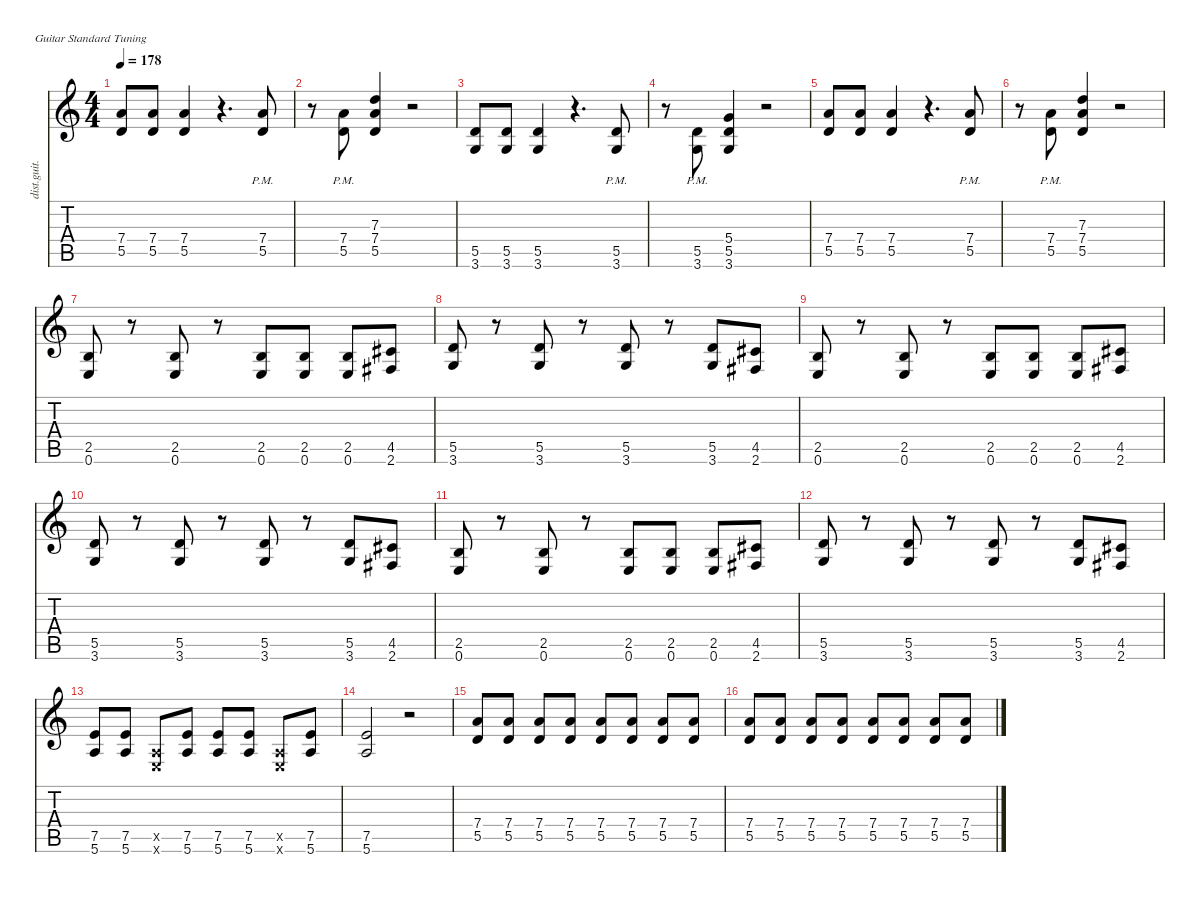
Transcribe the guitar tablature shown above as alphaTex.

\defaultSystemsLayout 4
\hideDynamics
\bracketExtendMode nobrackets
\otherSystemsTrackNameOrientation horizontal
\track ("Guitar" "dist.guit.") {mute instrument distortionguitar}
\staff {score tabs}
\tuning (E4 B3 G3 D3 A2 E2)
\ts (4 4)
\tempo 178
\clef g2
\ks c
(7.4 5.5).8{dy f beam Up} (7.4 5.5).8{beam Up} (7.4 5.5).4{beam Up} r.4{d beam Up} (7.4{pm} 5.5{pm}).8{beam Up} |
r.8{beam Down} (7.4{pm} 5.5{pm}).8{beam Up} (7.3 7.4 5.5).4{beam Up} r.2{beam Up} |
(5.5 3.6).8{beam Up} (5.5 3.6).8{beam Up} (5.5 3.6).4{beam Up} r.4{d beam Up} (5.5{pm} 3.6{pm}).8{beam Up} |
r.8{beam Down} (5.5{pm} 3.6{pm}).8{beam Up} (5.4 5.5 3.6).4{beam Up} r.2{beam Up} |
(7.4 5.5).8{beam Up} (7.4 5.5).8{beam Up} (7.4 5.5).4{beam Up} r.4{d beam Up} (7.4{pm} 5.5{pm}).8{beam Up} |
r.8{beam Down} (7.4{pm} 5.5{pm}).8{beam Up} (7.3 7.4 5.5).4{beam Up} r.2{beam Up} |
(2.5 0.6).8{beam Up} r.8{beam Up} (2.5 0.6).8{beam Up} r.8{beam Up} (2.5 0.6).8{beam Up} (2.5 0.6).8{beam Up} (2.5 0.6).8{beam Up} (4.5{acc #} 2.6{acc #}).8{beam Up} |
(5.5 3.6).8{beam Up} r.8{beam Up} (5.5 3.6).8{beam Up} r.8{beam Up} (5.5 3.6).8{beam Up} r.8{beam Up} (5.5 3.6).8{beam Up} (4.5{acc #} 2.6{acc #}).8{beam Up} |
(2.5 0.6).8{beam Up} r.8{beam Up} (2.5 0.6).8{beam Up} r.8{beam Up} (2.5 0.6).8{beam Up} (2.5 0.6).8{beam Up} (2.5 0.6).8{beam Up} (4.5{acc #} 2.6{acc #}).8{beam Up} |
(5.5 3.6).8{beam Up} r.8{beam Up} (5.5 3.6).8{beam Up} r.8{beam Up} (5.5 3.6).8{beam Up} r.8{beam Up} (5.5 3.6).8{beam Up} (4.5{acc #} 2.6{acc #}).8{beam Up} |
(2.5 0.6).8{beam Up} r.8{beam Up} (2.5 0.6).8{beam Up} r.8{beam Up} (2.5 0.6).8{beam Up} (2.5 0.6).8{beam Up} (2.5 0.6).8{beam Up} (4.5{acc #} 2.6{acc #}).8{beam Up} |
(5.5 3.6).8{beam Up} r.8{beam Up} (5.5 3.6).8{beam Up} r.8{beam Up} (5.5 3.6).8{beam Up} r.8{beam Up} (5.5 3.6).8{beam Up} (4.5{acc #} 2.6{acc #}).8{beam Up} |
(7.5 5.6).8{beam Up} (7.5 5.6).8{beam Up} (0.5{x} 0.6{x}).8{beam Up} (7.5 5.6).8{beam Up} (7.5 5.6).8{beam Up} (7.5 5.6).8{beam Up} (0.5{x} 0.6{x}).8{beam Up} (7.5 5.6).8{beam Up} |
(7.5 5.6).2{beam Up} r.2{beam Up} |
(7.4 5.5).8{beam Up} (7.4 5.5).8{beam Up} (7.4 5.5).8{beam Up} (7.4 5.5).8{beam Up} (7.4 5.5).8{beam Up} (7.4 5.5).8{beam Up} (7.4 5.5).8{beam Up} (7.4 5.5).8{beam Up} |
(7.4 5.5).8{beam Up} (7.4 5.5).8{beam Up} (7.4 5.5).8{beam Up} (7.4 5.5).8{beam Up} (7.4 5.5).8{beam Up} (7.4 5.5).8{beam Up} (7.4 5.5).8{beam Up} (7.4 5.5).8{beam Up}
